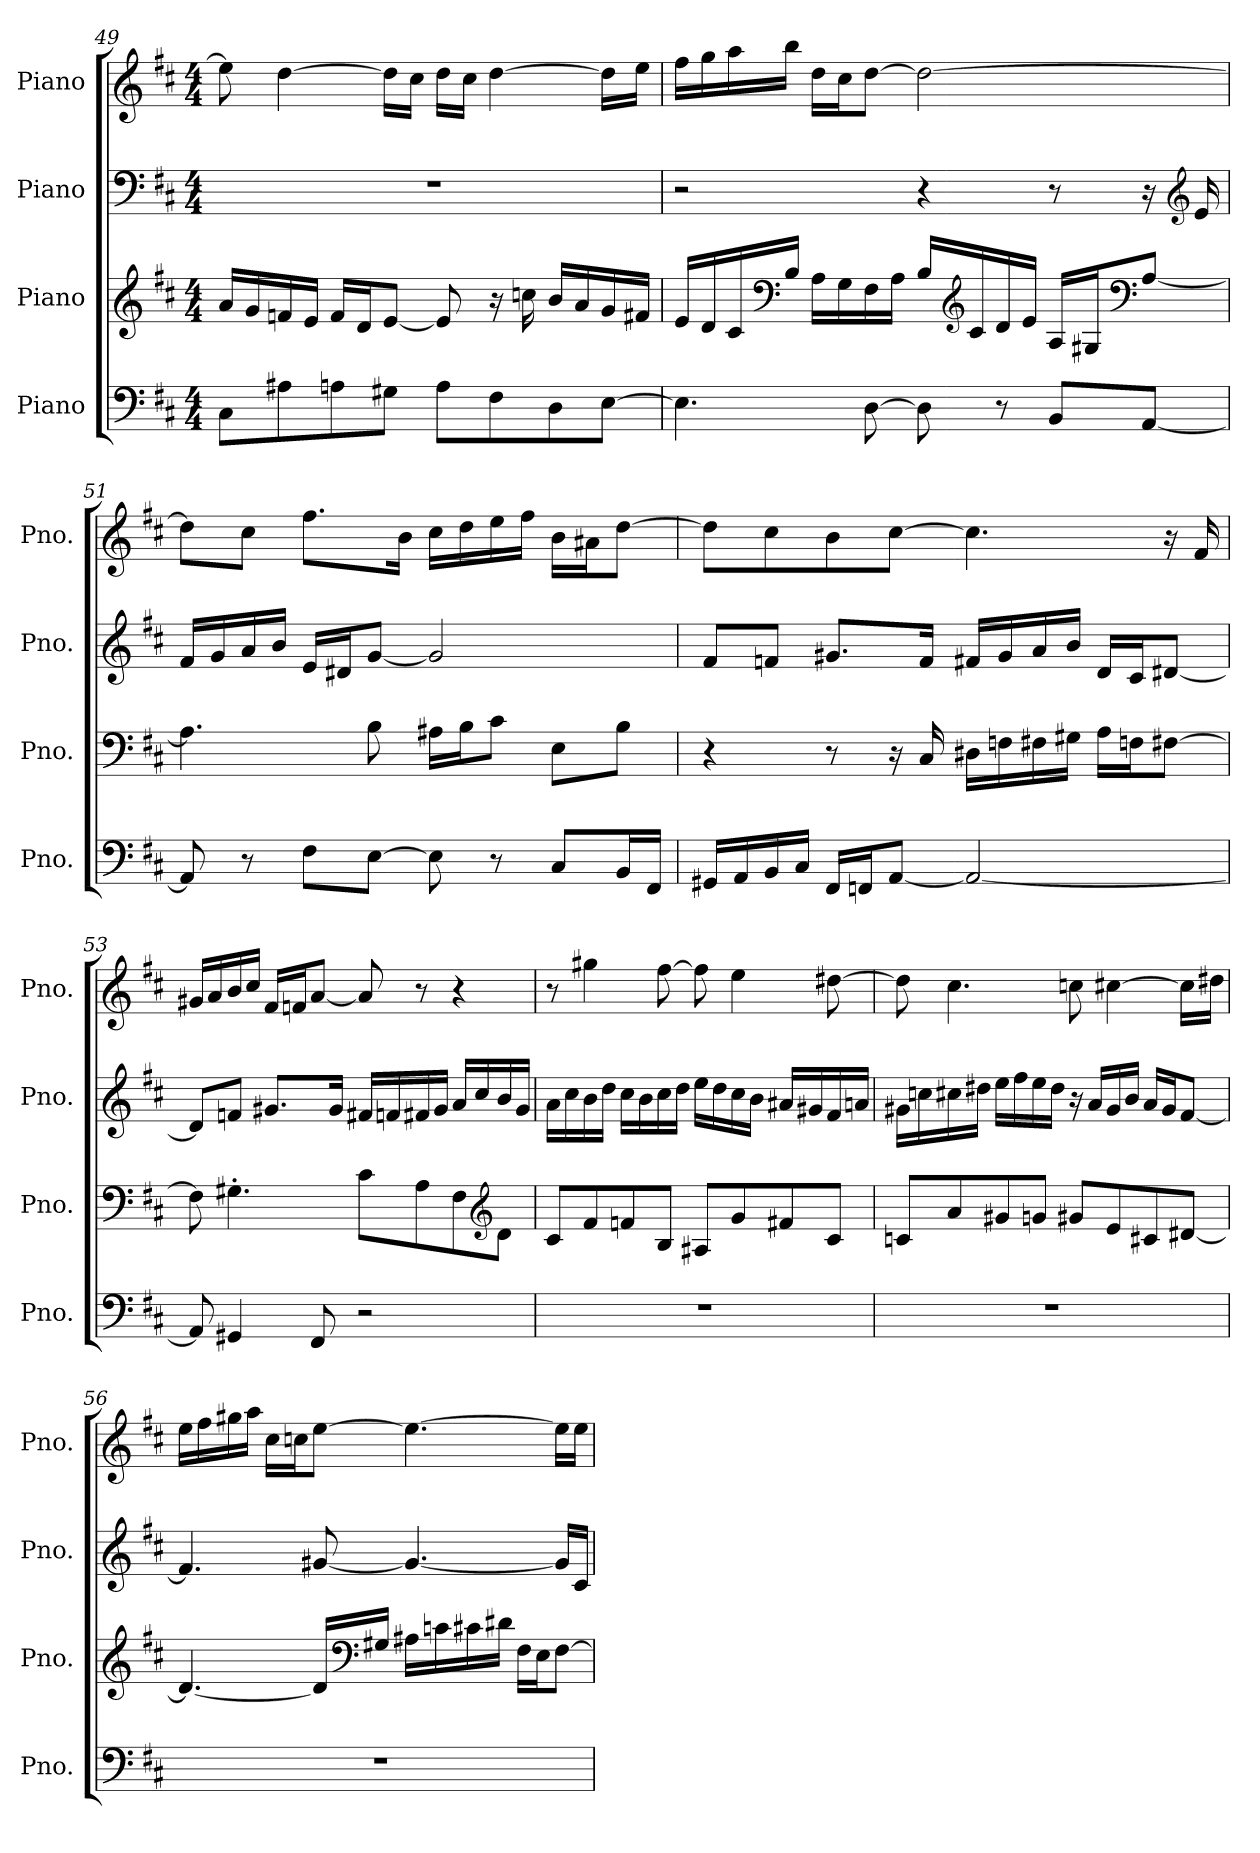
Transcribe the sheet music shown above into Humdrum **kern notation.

**kern	**kern	**kern	**kern
*part4	*part3	*part2	*part1
*staff4	*staff3	*staff2	*staff1
*I"Piano	*I"Piano	*I"Piano	*I"Piano
*I'Pno.	*I'Pno.	*I'Pno.	*I'Pno.
*clefF4	*clefG2	*clefF4	*clefG2
*k[f#c#]	*k[f#c#]	*k[f#c#]	*k[f#c#]
*M4/4	*M4/4	*M4/4	*M4/4
=49	=49	=49	=49
8C#i\L	16aj/LL	1r	8eeZ\]
.	16gj/	.	.
8A#Xi\	16fnj/	.	[4ddZ\
.	16ej/JJ	.	.
8Ani\	16fj/LL	.	.
.	16dj/J	.	.
8G#Xi\J	[8ej/J	.	16ddZ\LL]
.	.	.	16cc#Z\JJ
8Ai\L	8ej/]	.	16ddZ\LL
.	.	.	16cc#Z\JJ
8F#i\	16r	.	[4ddZ\
.	16ccnj\	.	.
8Di\	16bj/LL	.	.
.	16aj/	.	.
[8Ei\J	16gj/	.	16ddZ\LL]
.	16f#Xj/JJ	.	16eeZ\JJ
!!LO:LB:g=z
=50	=50	=50	=50
4.Ei\]	16ej/LL	2r	16ff#Z\LL
.	16dj/	.	16ggZ\
.	16c#j/	.	16aaZ\
*	*clefF4	*	*
.	16Bj/JJ	.	16bbZ\JJ
.	16Aj\LL	.	16ddZ\LL
.	16Gj\	.	16cc#Z\J
[8Di\	16F#j\	.	[8ddZ\J
.	16Aj\JJ	.	.
8Di\]	16Bj/LL	4r	2ddZ\_
*	*clefG2	*	*
.	16c#j/	.	.
8r	16dj/	.	.
.	16ej/JJ	.	.
8BBi/L	16Aj/LL	8r	.
.	16G#Xj/J	.	.
*	*clefF4	*	*
[8AAi/J	[8Aj/J	16r	.
*	*	*clefG2	*
.	.	16eV/	.
=51	=51	=51	=51
8AAi/]	4.Aj\]	16f#V/LL	8ddZ\L]
.	.	16gV/	.
8r	.	16aV/	8cc#Z\J
.	.	16bV/JJ	.
8F#i\L	.	16eV/LL	8.ff#Z\L
.	.	16d#XV/J	.
[8Ei\J	8Bj\	[8gV/J	.
.	.	.	16bZ\Jk
8Ei\]	16A#Xj\LL	2gV/]	16cc#Z\LL
.	16Bj\J	.	16ddZ\
8r	8c#j\J	.	16eeZ\
.	.	.	16ff#Z\JJ
8C#i/L	8Ej\L	.	16bZ\LL
.	.	.	16a#XZ\J
16BBi/L	8Bj\J	.	[8ddZ\J
16FF#i/JJ	.	.	.
!!LO:PB:g=z
=52	=52	=52	=52
16GG#Xi/LL	4r	8f#V/L	8ddZ\L]
16AAi/	.	.	.
16BBi/	.	8fnV/J	8cc#Z\
16C#i/JJ	.	.	.
16FF#i/LL	8r	8.g#XV/L	8bZ\
16FFni/J	.	.	.
[8AAi/J	16r	.	[8cc#Z\J
.	16C#j/	16fV/Jk	.
2AAi/_	16D#Xj\LL	16f#XV/LL	4.cc#Z\]
.	16Fnj\	16g#V/	.
.	16F#Xj\	16aV/	.
.	16G#Xj\JJ	16bV/JJ	.
.	16Aj\LL	16dV/LL	.
.	16Fnj\J	16c#V/J	.
.	[8F#Xj\J	[8d#XV/J	16r
.	.	.	16f#Z/
=53	=53	=53	=53
8AAi/]	8F#j\]	8d#V/L]	16g#XZ/LL
.	.	.	16aZ/
4GG#Xi/	4.G#X'j\	8fnV/J	16bZ/
.	.	.	16cc#Z/JJ
.	.	8.g#XV/L	16f#Z/LL
.	.	.	16fnZ/J
8FF#i/	.	.	[8aZ/J
.	.	16g#V/Jk	.
2r	8c#j\L	16f#XV/LL	8aZ/]
.	.	16fnV/	.
.	8Aj\	16f#XV/	8r
.	.	16g#V/JJ	.
.	8F#j\	16aV/LL	4r
.	.	16cc#V/	.
*	*clefG2	*	*
.	8dj\J	16bV/	.
.	.	16g#V/JJ	.
!!LO:LB:g=z
=54	=54	=54	=54
1r	8c#j/L	16aV\LL	8r
.	.	16cc#V\	.
.	8f#j/	16bV\	4gg#XZ\
.	.	16ddV\JJ	.
.	8fnj/	16cc#V\LL	.
.	.	16bV\	.
.	8Bj/J	16cc#V\	[8ff#Z\
.	.	16ddV\JJ	.
.	8A#Xj/L	16eeV\LL	8ff#Z\]
.	.	16ddV\	.
.	8gj/	16cc#V\	4eeZ\
.	.	16bV\JJ	.
.	8f#Xj/	16a#XV/LL	.
.	.	16g#XV/	.
.	8c#j/J	16f#V/	[8dd#XZ\
.	.	16anV/JJ	.
=55	=55	=55	=55
1r	8cnj/L	16g#XV\LL	8dd#Z\]
.	.	16ccnV\	.
.	8aj/	16cc#XV\	4.cc#Z\
.	.	16dd#XV\JJ	.
.	8g#Xj/	16eeV\LL	.
.	.	16ff#V\	.
.	8gnj/J	16eeV\	.
.	.	16dd#V\JJ	.
.	8g#Xj/L	16r	8ccnZ\
.	.	16aV/LL	.
.	8ej/	16g#V/	[4cc#XZ\
.	.	16bV/JJ	.
.	8c#Xj/	16aV/LL	.
.	.	16g#V/J	.
.	[8d#Xj/J	[8f#V/J	16cc#Z\LL]
.	.	.	16dd#XZ\JJ
!!LO:LB:g=z
=56	=56	=56	=56
1r	4.d#j/_	4.f#V/]	16eeZ\LL
.	.	.	16ff#Z\
.	.	.	16gg#XZ\
.	.	.	16aaZ\JJ
.	.	.	16cc#Z\LL
.	.	.	16ccnZ\J
.	16d#j/LL]	[8g#XV/	[8eeZ\J
*	*clefF4	*	*
.	16G#Xj/JJ	.	.
.	16A#Xj\LL	4.g#V/_	4.eeZ\_
.	16cnj\	.	.
.	16c#Xj\	.	.
.	16d#Xj\JJ	.	.
.	16F#j\LL	.	.
.	16Ej\J	.	.
.	[8F#j\J	16g#V/LL]	16eeZ\LL]
.	.	16c#V/JJ	16eeZ\JJ
=	=	=	=
*-	*-	*-	*-
